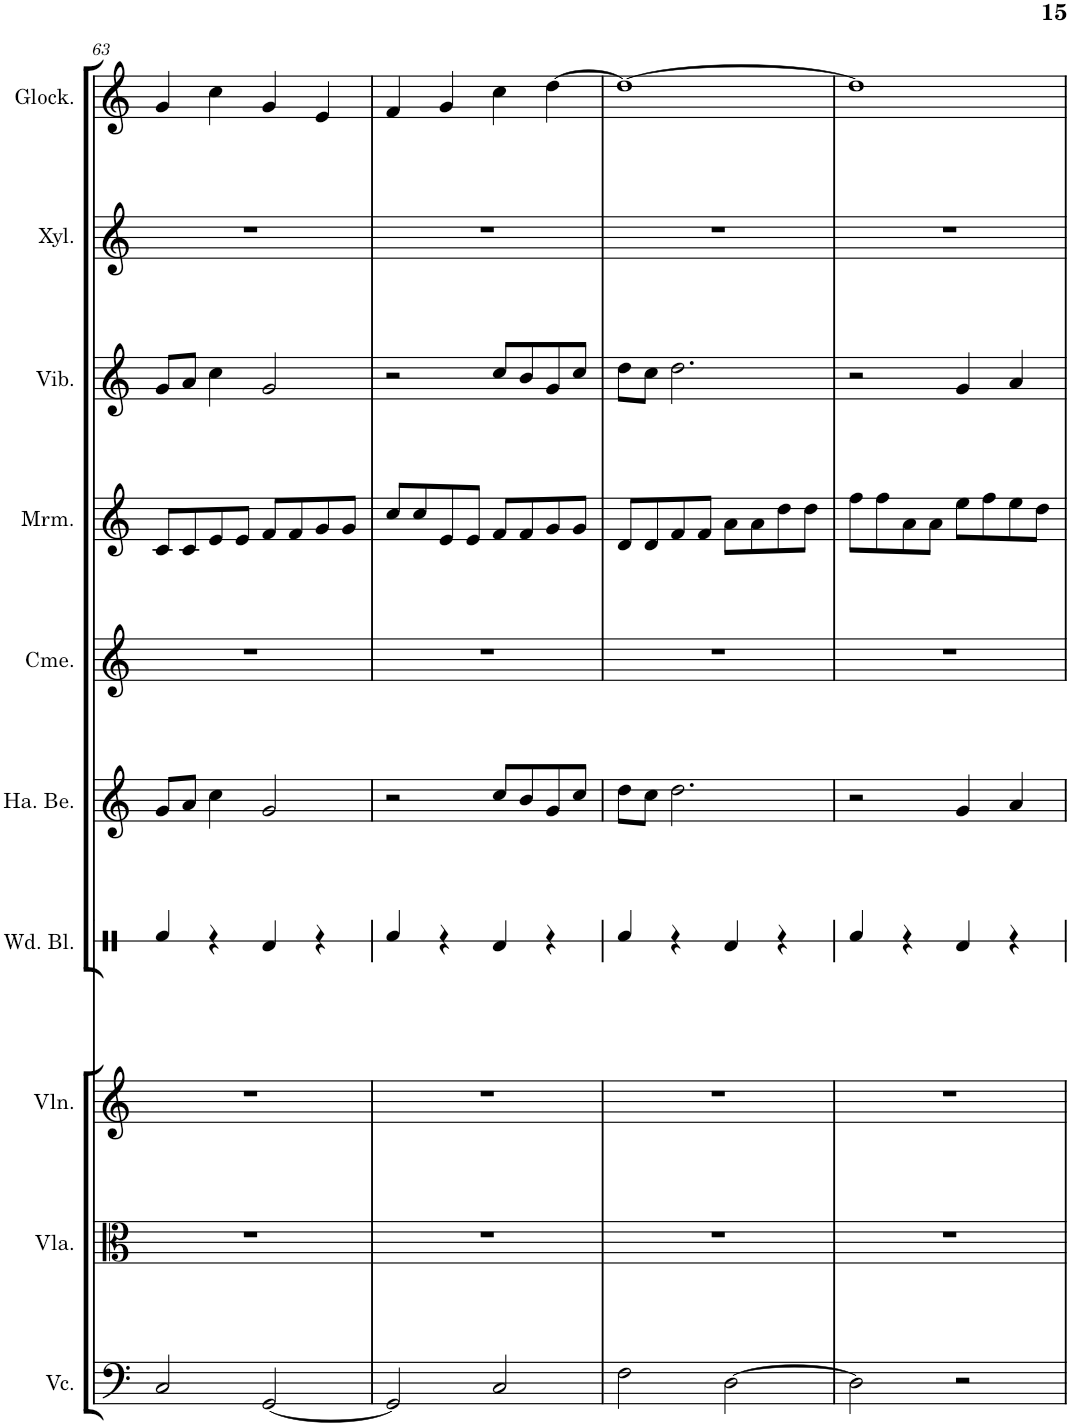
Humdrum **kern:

**kern	**kern	**kern	**kern	**kern	**kern	**kern	**kern	**kern	**kern
*part10	*part9	*part8	*part7	*part6	*part5	*part4	*part3	*part2	*part1
*staff10	*staff9	*staff8	*staff7	*staff6	*staff5	*staff4	*staff3	*staff2	*staff1
*I"大提琴	*I"中提琴	*I"小提琴	*I"盒棒	*I"手摇铃	*I"管钟	*I"马林巴琴	*I"颤音琴	*I"木琴	*I"钟琴
!!LO:PB:g=z
*clefF4	*clefC3	*clefG2	*clefX	*clefG2	*clefG2	*clefG2	*clefG2	*clefG2	*clefG2
*	*	*	*	*Trd-7c-12	*	*	*	*Trd-7c-12	*Trd-14c-24
*k[]	*k[]	*k[]	*k[]	*k[]	*k[]	*k[]	*k[]	*k[]	*k[]
*M4/4	*M4/4	*M4/4	*M4/4	*M4/4	*M4/4	*M4/4	*M4/4	*M4/4	*M4/4
=63	=63	=63	=63	=63	=63	=63	=63	=63	=63
2C/	1r	1r	4Rf/	8g/L	1r	8c/L	8g/L	1r	4g/
.	.	.	.	8a/J	.	8c/	8a/J	.	.
.	.	.	4r	4cc\	.	8e/	4cc\	.	4cc\
.	.	.	.	.	.	8e/J	.	.	.
[2GG/	.	.	4Rd/	2g/	.	8f/L	2g/	.	4g/
.	.	.	.	.	.	8f/	.	.	.
.	.	.	4r	.	.	8g/	.	.	4e/
.	.	.	.	.	.	8g/J	.	.	.
=64	=64	=64	=64	=64	=64	=64	=64	=64	=64
2GG/]	1r	1r	4Rf/	2r	1r	8cc/L	2r	1r	4f/
.	.	.	.	.	.	8cc/	.	.	.
.	.	.	4r	.	.	8e/	.	.	4g/
.	.	.	.	.	.	8e/J	.	.	.
2C/	.	.	4Rd/	8cc/L	.	8f/L	8cc/L	.	4cc\
.	.	.	.	8b/	.	8f/	8b/	.	.
.	.	.	4r	8g/	.	8g/	8g/	.	[4dd\
.	.	.	.	8cc/J	.	8g/J	8cc/J	.	.
=65	=65	=65	=65	=65	=65	=65	=65	=65	=65
2F\	1r	1r	4Rf/	8dd\L	1r	8d/L	8dd\L	1r	1dd_
.	.	.	.	8cc\J	.	8d/	8cc\J	.	.
.	.	.	4r	2.dd\	.	8f/	2.dd\	.	.
.	.	.	.	.	.	8f/J	.	.	.
[2D\	.	.	4Rd/	.	.	8a\L	.	.	.
.	.	.	.	.	.	8a\	.	.	.
.	.	.	4r	.	.	8dd\	.	.	.
.	.	.	.	.	.	8dd\J	.	.	.
=66	=66	=66	=66	=66	=66	=66	=66	=66	=66
2D\]	1r	1r	4Rf/	2r	1r	8ff\L	2r	1r	1dd]
.	.	.	.	.	.	8ff\	.	.	.
.	.	.	4r	.	.	8a\	.	.	.
.	.	.	.	.	.	8a\J	.	.	.
2r	.	.	4Rd/	4g/	.	8ee\L	4g/	.	.
.	.	.	.	.	.	8ff\	.	.	.
.	.	.	4r	4a/	.	8ee\	4a/	.	.
.	.	.	.	.	.	8dd\J	.	.	.
=	=	=	=	=	=	=	=	=	=
*-	*-	*-	*-	*-	*-	*-	*-	*-	*-
